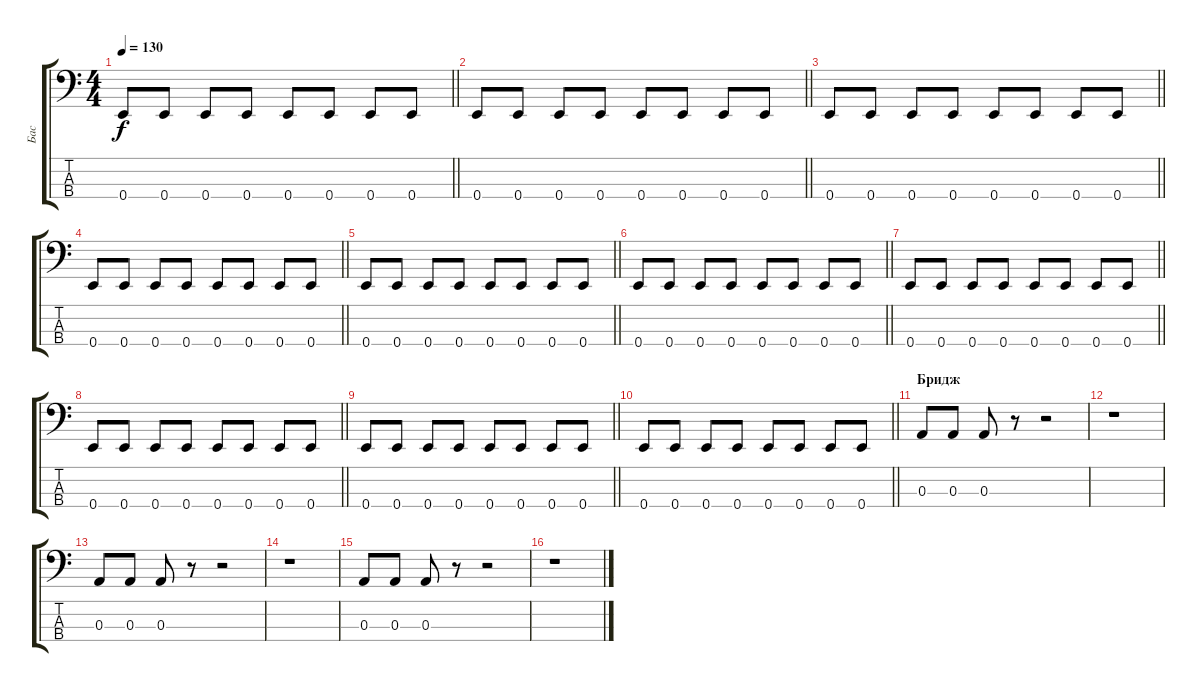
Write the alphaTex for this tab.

\track ("Бас" "Бас") {instrument electricbassfinger}
\staff {score tabs}
\tuning (G2 D2 A1 E1) {hide}
\ts (4 4)
\tempo 130
\clef f4
\barLineRight lightlight
\ks c
0.4.8{dy f} 0.4.8 0.4.8 0.4.8 0.4.8 0.4.8 0.4.8 0.4.8 |
\barLineRight lightlight
0.4.8 0.4.8 0.4.8 0.4.8 0.4.8 0.4.8 0.4.8 0.4.8 |
\barLineRight lightlight
0.4.8 0.4.8 0.4.8 0.4.8 0.4.8 0.4.8 0.4.8 0.4.8 |
\barLineRight lightlight
0.4.8 0.4.8 0.4.8 0.4.8 0.4.8 0.4.8 0.4.8 0.4.8 |
\barLineRight lightlight
0.4.8 0.4.8 0.4.8 0.4.8 0.4.8 0.4.8 0.4.8 0.4.8 |
\barLineRight lightlight
0.4.8 0.4.8 0.4.8 0.4.8 0.4.8 0.4.8 0.4.8 0.4.8 |
\barLineRight lightlight
0.4.8 0.4.8 0.4.8 0.4.8 0.4.8 0.4.8 0.4.8 0.4.8 |
\barLineRight lightlight
0.4.8 0.4.8 0.4.8 0.4.8 0.4.8 0.4.8 0.4.8 0.4.8 |
\barLineRight lightlight
0.4.8 0.4.8 0.4.8 0.4.8 0.4.8 0.4.8 0.4.8 0.4.8 |
\barLineRight lightlight
0.4.8 0.4.8 0.4.8 0.4.8 0.4.8 0.4.8 0.4.8 0.4.8 |
\section ("" "Бридж")
0.3.8 0.3.8 0.3.8 r.8 r.2 |
r.1 |
0.3.8 0.3.8 0.3.8 r.8 r.2 |
r.1 |
0.3.8 0.3.8 0.3.8 r.8 r.2 |
r.1
